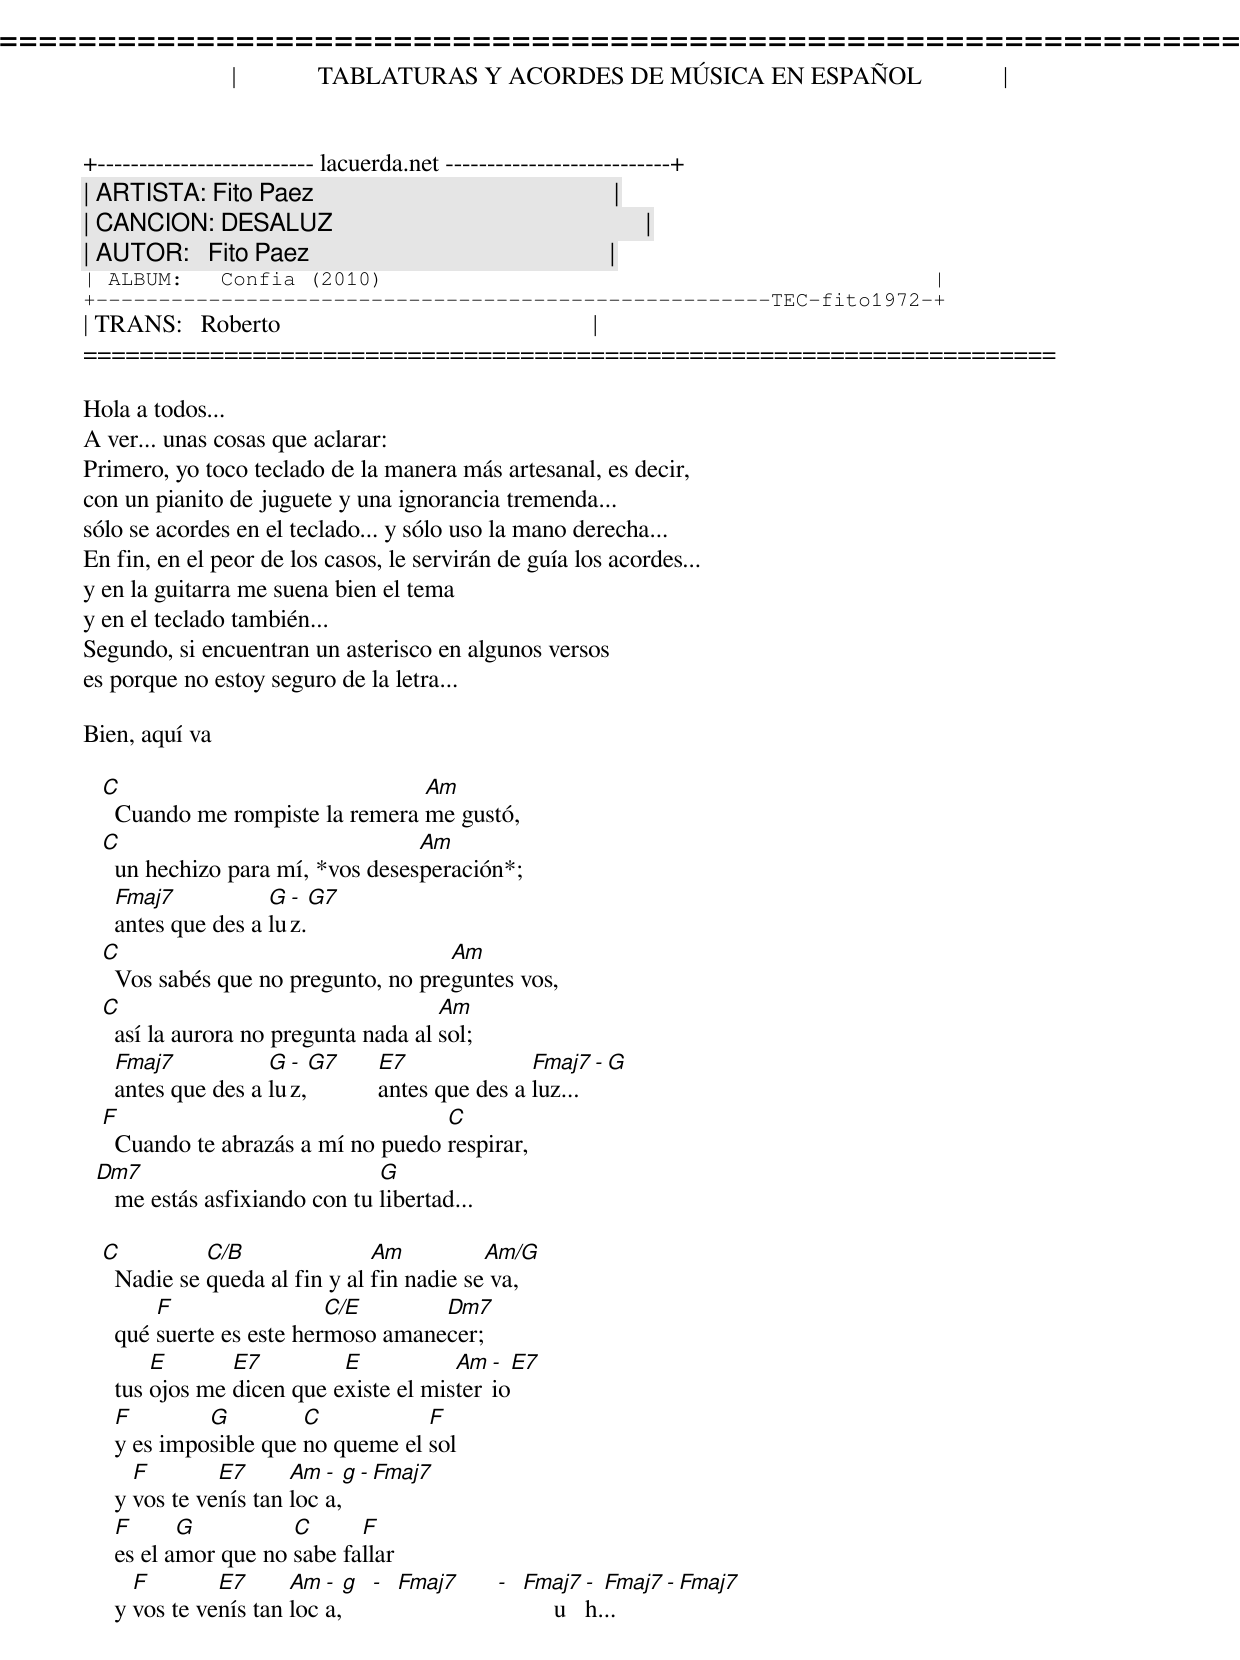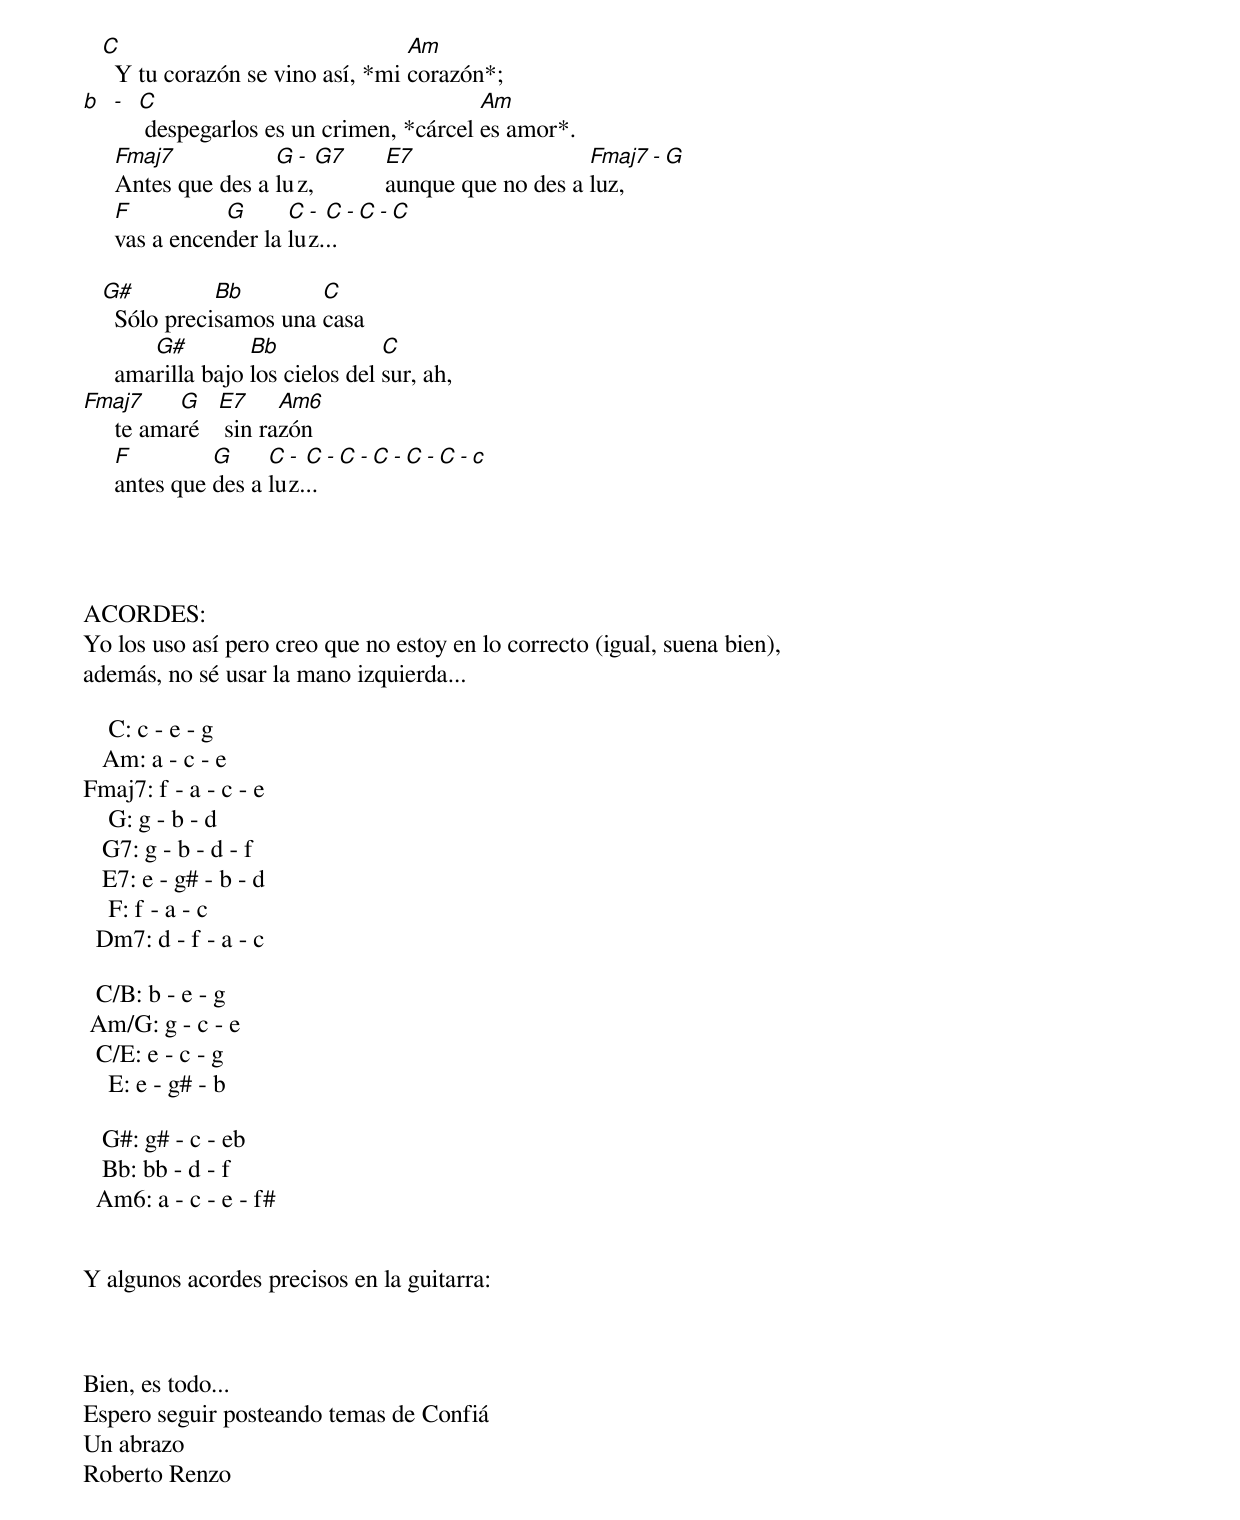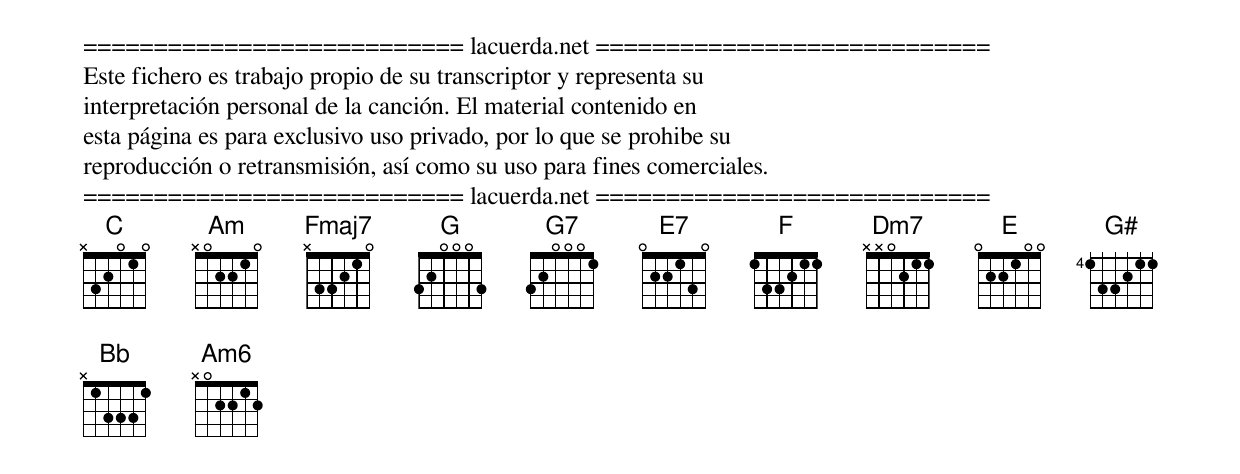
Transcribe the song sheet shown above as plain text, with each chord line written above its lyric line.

=====================================================================
|             TABLATURAS Y ACORDES DE MÚSICA EN ESPAÑOL             |
+-------------------------- lacuerda.net ---------------------------+
| ARTISTA: Fito Paez                                                |
| CANCION: DESALUZ                                                  |
| AUTOR:   Fito Paez                                                |
| ALBUM:   Confia (2010)                                            |
+------------------------------------------------------TEC-fito1972-+
| TRANS:   Roberto                                                  |
=====================================================================

Hola a todos...
A ver... unas cosas que aclarar:
Primero, yo toco teclado de la manera más artesanal, es decir,
con un pianito de juguete y una ignorancia tremenda...
sólo se acordes en el teclado... y sólo uso la mano derecha...
En fin, en el peor de los casos, le servirán de guía los acordes...
y en la guitarra me suena bien el tema
y en el teclado también...
Segundo, si encuentran un asterisco en algunos versos
es porque no estoy seguro de la letra...

Bien, aquí va

   C                              Am
     Cuando me rompiste la remera me gustó,
   C                               Am
     un hechizo para mí, *vos desesperación*;
     Fmaj7           G - G7
     antes que des a luz.
   C                                  Am
     Vos sabés que no pregunto, no preguntes vos,
   C                                   Am
     así la aurora no pregunta nada al sol;
     Fmaj7           G - G7    E7              Fmaj7 - G
     antes que des a luz,      antes que des a luz...
   F                                 C
     Cuando te abrazás a mí no puedo respirar,
  Dm7                           G
     me estás asfixiando con tu libertad...

   C          C/B               Am          Am/G
     Nadie se queda al fin y al fin nadie se va,
         F                 C/E       Dm7
     qué suerte es este hermoso amanecer;
         E       E7         E           Am - E7
     tus ojos me dicen que existe el misterio
     F        G         C           F
     y es imposible que no queme el sol
       F        E7      Am - g - Fmaj7
     y vos te venís tan loca,
     F      G          C      F
     es el amor que no sabe fallar
       F        E7      Am - g - Fmaj7 - Fmaj7 - Fmaj7 - Fmaj7
     y vos te venís tan loca,                 uh...

   C                               Am
     Y tu corazón se vino así, *mi corazón*;
b - C                                  Am
     despegarlos es un crimen, *cárcel es amor*.
     Fmaj7           G - G7    E7                  Fmaj7 - G
     Antes que des a luz,      aunque que no des a luz,
     F          G      C - C - C - C
     vas a encender la luz...

   G#          Bb        C
     Sólo precisamos una casa
        G#         Bb             C
     amarilla bajo los cielos del sur, ah,
Fmaj7      G    E7     Am6
     te amaré    sin razón
     F         G     C - C - C - C - C - C - c
     antes que des a luz...




ACORDES:
Yo los uso así pero creo que no estoy en lo correcto (igual, suena bien),
además, no sé usar la mano izquierda...

    C: c - e - g
   Am: a - c - e
Fmaj7: f - a - c - e
    G: g - b - d
   G7: g - b - d - f
   E7: e - g# - b - d
    F: f - a - c
  Dm7: d - f - a - c

  C/B: b - e - g
 Am/G: g - c - e
  C/E: e - c - g
    E: e - g# - b

   G#: g# - c - eb
   Bb: bb - d - f
  Am6: a - c - e - f#


Y algunos acordes precisos en la guitarra:

Fmaj7: xx3210
   G7: 353433
   E7: 022130... y en "tus ojos...": 020100
  Am6: x04210


Bien, es todo...
Espero seguir posteando temas de Confiá
Un abrazo
Roberto Renzo


=========================== lacuerda.net ============================
Este fichero es trabajo propio de su transcriptor y representa su
interpretación personal de la canción. El material contenido en
esta página es para exclusivo uso privado, por lo que se prohibe su
reproducción o retransmisión, así como su uso para fines comerciales.
=========================== lacuerda.net ============================
